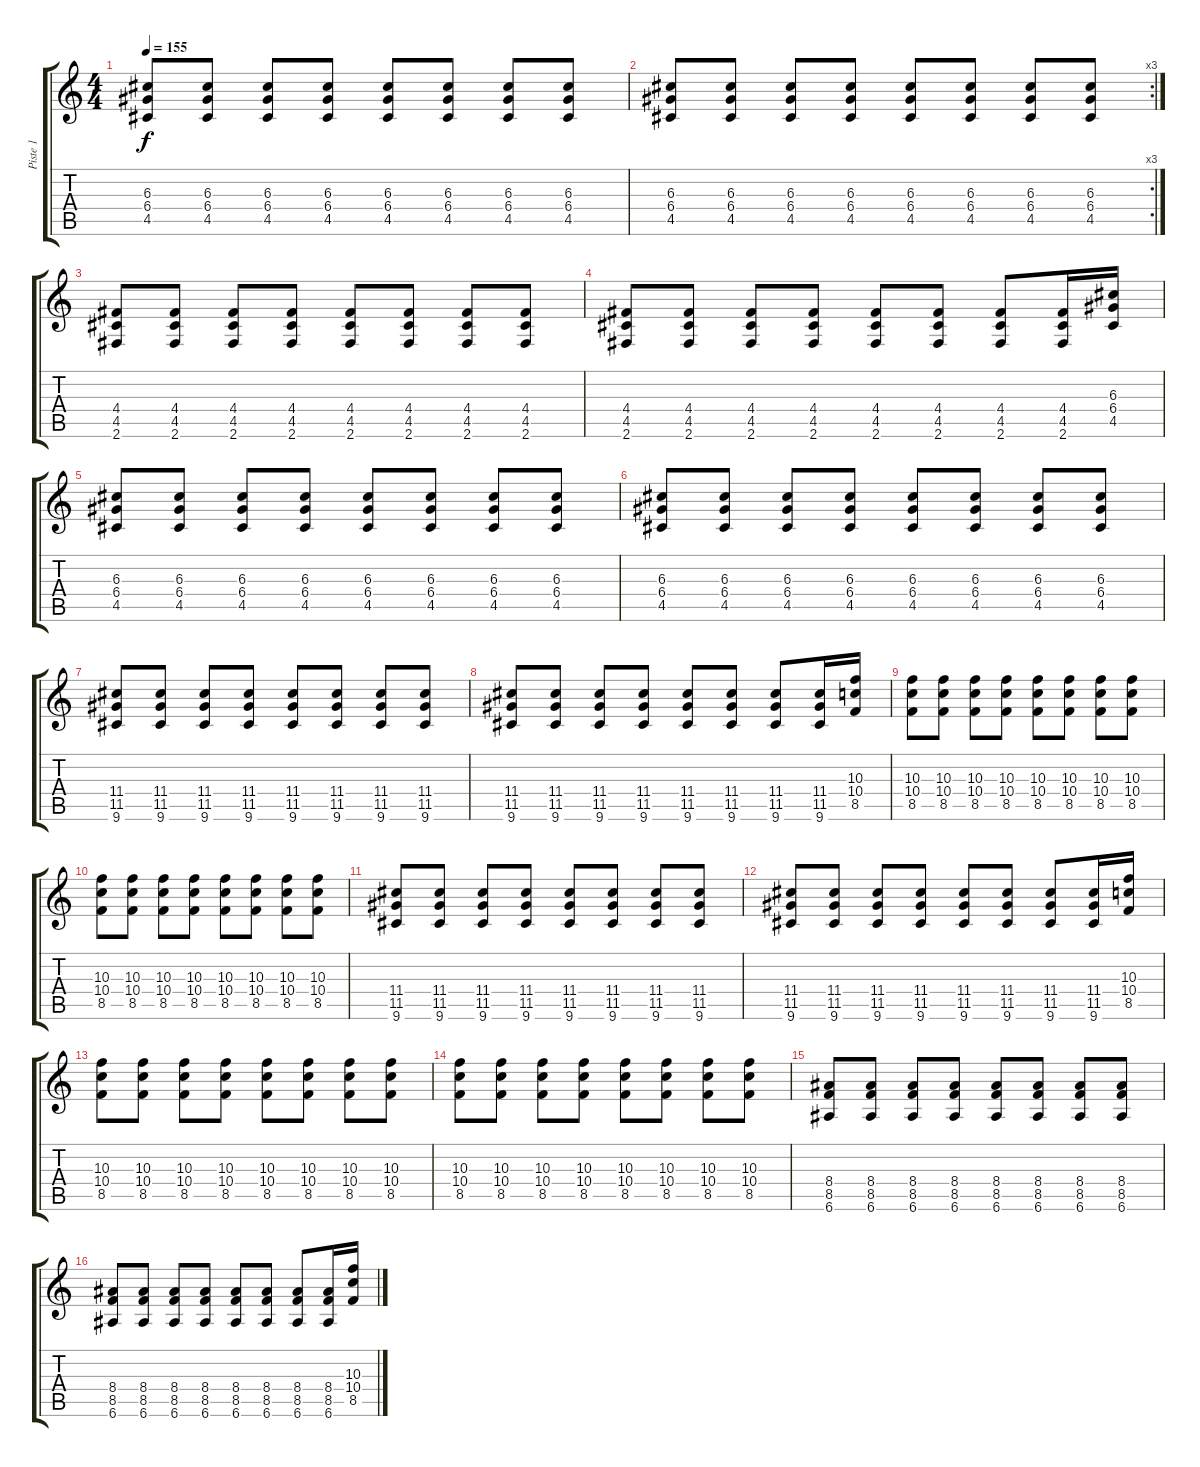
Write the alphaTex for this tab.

\track ("Piste 1" "Piste 1") {instrument electricguitarclean}
\staff {score tabs}
\tuning (E4 B3 G3 D3 A2 E2) {hide}
\ts (4 4)
\tempo 155
\clef g2
\ks c
(6.3 6.4 4.5).8{dy f volume 14 instrument overdrivenguitar} (6.3 6.4 4.5).8{instrument overdrivenguitar} (6.3 6.4 4.5).8{instrument overdrivenguitar} (6.3 6.4 4.5).8{instrument overdrivenguitar} (6.3 6.4 4.5).8{instrument overdrivenguitar} (6.3 6.4 4.5).8{instrument overdrivenguitar} (6.3 6.4 4.5).8{instrument overdrivenguitar} (6.3 6.4 4.5).8{instrument overdrivenguitar} |
\rc 3
(6.3 6.4 4.5).8{volume 14 instrument overdrivenguitar} (6.3 6.4 4.5).8{instrument overdrivenguitar} (6.3 6.4 4.5).8{instrument overdrivenguitar} (6.3 6.4 4.5).8{instrument overdrivenguitar} (6.3 6.4 4.5).8{instrument overdrivenguitar} (6.3 6.4 4.5).8{instrument overdrivenguitar} (6.3 6.4 4.5).8{instrument overdrivenguitar} (6.3 6.4 4.5).8{instrument overdrivenguitar} |
(4.4 4.5 2.6).8{volume 14 instrument overdrivenguitar} (4.4 4.5 2.6).8{instrument overdrivenguitar} (4.4 4.5 2.6).8{instrument overdrivenguitar} (4.4 4.5 2.6).8{instrument overdrivenguitar} (4.4 4.5 2.6).8{instrument overdrivenguitar} (4.4 4.5 2.6).8{instrument overdrivenguitar} (4.4 4.5 2.6).8{instrument overdrivenguitar} (4.4 4.5 2.6).8{instrument overdrivenguitar} |
(4.4 4.5 2.6).8{volume 14 instrument overdrivenguitar} (4.4 4.5 2.6).8{instrument overdrivenguitar} (4.4 4.5 2.6).8{instrument overdrivenguitar} (4.4 4.5 2.6).8{instrument overdrivenguitar} (4.4 4.5 2.6).8{instrument overdrivenguitar} (4.4 4.5 2.6).8{instrument overdrivenguitar} (4.4 4.5 2.6).8{instrument overdrivenguitar} (4.4 4.5 2.6).16{instrument overdrivenguitar} (6.3 6.4 4.5).16{instrument overdrivenguitar} |
(6.3 6.4 4.5).8{volume 14 instrument overdrivenguitar} (6.3 6.4 4.5).8{instrument overdrivenguitar} (6.3 6.4 4.5).8{instrument overdrivenguitar} (6.3 6.4 4.5).8{instrument overdrivenguitar} (6.3 6.4 4.5).8{instrument overdrivenguitar} (6.3 6.4 4.5).8{instrument overdrivenguitar} (6.3 6.4 4.5).8{instrument overdrivenguitar} (6.3 6.4 4.5).8{instrument overdrivenguitar} |
(6.3 6.4 4.5).8{volume 14 instrument overdrivenguitar} (6.3 6.4 4.5).8{instrument overdrivenguitar} (6.3 6.4 4.5).8{instrument overdrivenguitar} (6.3 6.4 4.5).8{instrument overdrivenguitar} (6.3 6.4 4.5).8{instrument overdrivenguitar} (6.3 6.4 4.5).8{instrument overdrivenguitar} (6.3 6.4 4.5).8{instrument overdrivenguitar} (6.3 6.4 4.5).8{instrument overdrivenguitar} |
(11.4 11.5 9.6).8{volume 9 instrument electricguitarclean} (11.4 11.5 9.6).8 (11.4 11.5 9.6).8 (11.4 11.5 9.6).8 (11.4 11.5 9.6).8 (11.4 11.5 9.6).8 (11.4 11.5 9.6).8 (11.4 11.5 9.6).8 |
(11.4 11.5 9.6).8{volume 9 instrument electricguitarclean} (11.4 11.5 9.6).8 (11.4 11.5 9.6).8 (11.4 11.5 9.6).8 (11.4 11.5 9.6).8 (11.4 11.5 9.6).8 (11.4 11.5 9.6).8 (11.4 11.5 9.6).16 (10.3 10.4 8.5).16 |
(10.3 10.4 8.5).8{volume 9 instrument electricguitarclean} (10.3 10.4 8.5).8 (10.3 10.4 8.5).8 (10.3 10.4 8.5).8 (10.3 10.4 8.5).8 (10.3 10.4 8.5).8 (10.3 10.4 8.5).8 (10.3 10.4 8.5).8 |
(10.3 10.4 8.5).8{volume 9 instrument electricguitarclean} (10.3 10.4 8.5).8 (10.3 10.4 8.5).8 (10.3 10.4 8.5).8 (10.3 10.4 8.5).8 (10.3 10.4 8.5).8 (10.3 10.4 8.5).8 (10.3 10.4 8.5).8 |
(11.4 11.5 9.6).8{volume 9 instrument electricguitarclean} (11.4 11.5 9.6).8 (11.4 11.5 9.6).8 (11.4 11.5 9.6).8 (11.4 11.5 9.6).8 (11.4 11.5 9.6).8 (11.4 11.5 9.6).8 (11.4 11.5 9.6).8 |
(11.4 11.5 9.6).8{volume 9 instrument electricguitarclean} (11.4 11.5 9.6).8 (11.4 11.5 9.6).8 (11.4 11.5 9.6).8 (11.4 11.5 9.6).8 (11.4 11.5 9.6).8 (11.4 11.5 9.6).8 (11.4 11.5 9.6).16 (10.3 10.4 8.5).16 |
(10.3 10.4 8.5).8{volume 9 instrument electricguitarclean} (10.3 10.4 8.5).8 (10.3 10.4 8.5).8 (10.3 10.4 8.5).8 (10.3 10.4 8.5).8 (10.3 10.4 8.5).8 (10.3 10.4 8.5).8 (10.3 10.4 8.5).8 |
(10.3 10.4 8.5).8{volume 9 instrument electricguitarclean} (10.3 10.4 8.5).8 (10.3 10.4 8.5).8 (10.3 10.4 8.5).8 (10.3 10.4 8.5).8 (10.3 10.4 8.5).8 (10.3 10.4 8.5).8 (10.3 10.4 8.5).8 |
(8.4 8.5 6.6).8{volume 9 instrument electricguitarclean} (8.4 8.5 6.6).8 (8.4 8.5 6.6).8 (8.4 8.5 6.6).8 (8.4 8.5 6.6).8 (8.4 8.5 6.6).8 (8.4 8.5 6.6).8 (8.4 8.5 6.6).8 |
(8.4 8.5 6.6).8{volume 9 instrument electricguitarclean} (8.4 8.5 6.6).8 (8.4 8.5 6.6).8 (8.4 8.5 6.6).8 (8.4 8.5 6.6).8 (8.4 8.5 6.6).8 (8.4 8.5 6.6).8 (8.4 8.5 6.6).16 (10.3 10.4 8.5).16
